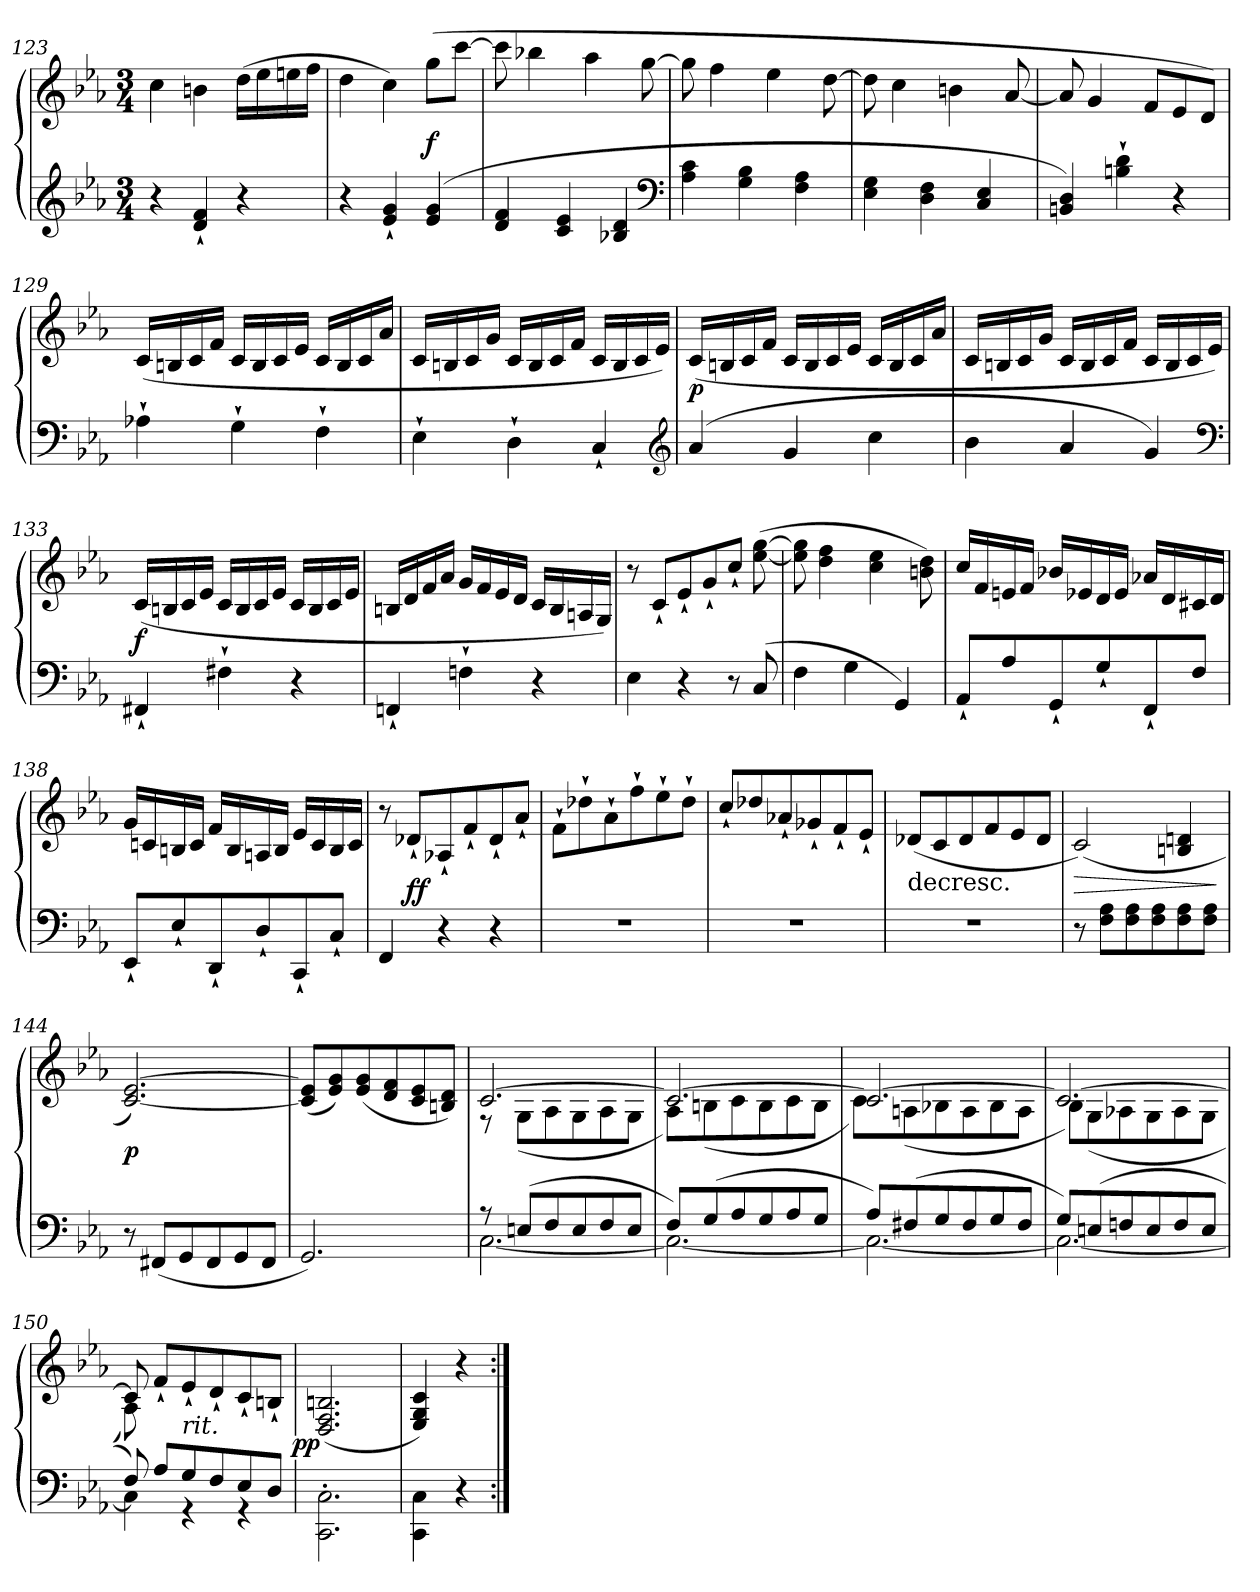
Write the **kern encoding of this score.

**kern	**kern	**dynam
*part1	*part1	*part1
*staff2	*staff1	*staff1/2
!!LO:LB:g=z
*clefG2	*clefG2	*
*k[b-e-a-]	*k[b-e-a-]	*
*c:	*c:	*
*M3/4	*M3/4	*
=123	=123	=123
4r	4cc	.
4d` 4f`	4bn	.
4r	(16ddLL	.
.	16ee-	.
.	16een	.
.	16ffJJ	.
=124	=124	=124
4r	4dd	.
4e-` 4g`	4cc)	.
(4e- 4g	(8ggL	f
.	[8cccJ	.
=125	=125	=125
4d 4f	8ccc]	.
.	4bb-X	.
4c 4e-	.	.
.	4aa-	.
4B-X 4d	.	.
.	[8gg	.
*clefF4	*	*
=126	=126	=126
4A- 4c	8gg]	.
.	4ff	.
4G 4B-	.	.
.	4ee-	.
4F 4A-	.	.
.	[8dd	.
=127	=127	=127
4E- 4G	8dd]	.
.	4cc	.
4D 4F	.	.
.	4bn	.
4C/ 4E-/	.	.
.	[8a-	.
=128	=128	=128
4BBn 4D)	8a-]	.
.	4g	.
4Bn` 4d`	.	.
.	8fL	.
4r	8e-	.
.	8dJ)	.
!!LO:LB:g=z
=129	=129	=129
4A-X`	(16cLL	.
.	16Bn	.
.	16c	.
.	16fJJ	.
4G`	16cLL	.
.	16B	.
.	16c	.
.	16e-JJ	.
4F`	16cLL	.
.	16B	.
.	16c	.
.	16a-JJ	.
=130	=130	=130
4E-`	16cLL	.
.	16Bn	.
.	16c	.
.	16gJJ	.
4D`	16cLL	.
.	16B	.
.	16c	.
.	16fJJ	.
4C`	16cLL	.
.	16B	.
.	16c	.
.	16e-JJ)	.
*clefG2	*	*
=131	=131	=131
(4a-	(16cLL	p
.	16Bn	.
.	16c	.
.	16fJJ	.
4g	16cLL	.
.	16B	.
.	16c	.
.	16e-JJ	.
4cc	16cLL	.
.	16B	.
.	16c	.
.	16a-JJ	.
=132	=132	=132
4b-	16cLL	.
.	16Bn	.
.	16c	.
.	16gJJ	.
4a-	16cLL	.
.	16B	.
.	16c	.
.	16fJJ	.
4g)	16cLL	.
.	16B	.
.	16c	.
.	16e-JJ)	.
*clefF4	*	*
!!LO:LB:g=z
=133	=133	=133
4FF#X`	(16cLL	f
.	16Bn	.
.	16c	.
.	16e-JJ	.
4F#X`	16cLL	.
.	16B	.
.	16c	.
.	16e-JJ	.
4r	16cLL	.
.	16B	.
.	16c	.
.	16e-JJ	.
=134	=134	=134
4FFn`	16BnLL	.
.	16d	.
.	16f	.
.	16a-JJ	.
4Fn`	16gLL	.
.	16f	.
.	16e-	.
.	16dJJ	.
4r	16cLL	.
.	16B	.
.	16An	.
.	16GJJ)	.
=135	=135	=135
4E-	8r	.
.	8c`L	.
4r	8e-`	.
.	8g`	.
8r	8cc`J	.
(8C	([8ee- [8gg	.
=136	=136	=136
4F	8ee-] 8gg]	.
.	4dd 4ff	.
4G	.	.
.	4cc 4ee-	.
4GG)	.	.
.	8bn 8dd)	.
!!LO:LB:g=z
=137	=137	=137
8AA-`L	16ccLL	.
.	16f	.
8A-	16en	.
.	16fJJ	.
8GG`	16b-XLL	.
.	16e-X	.
8G`	16d	.
.	16e-JJ	.
8FF`	16a-XLL	.
.	16d	.
8FJ	16c#X	.
.	16dJJ	.
=138	=138	=138
8EE-`L	16gLL	.
.	16cn	.
8E-`	16Bn	.
.	16cJJ	.
8DD`	16fLL	.
.	16B	.
8D`	16An	.
.	16BJJ	.
8CC`	16e-LL	.
.	16c	.
8C`J	16B	.
.	16cJJ	.
=139	=139	=139
4FF	8r	.
.	8d-X`L	ff
4r	8A-X`	.
.	8f`	.
4r	8d-`	.
.	8a-`J	.
=140	=140	=140
2.r	8f`L	.
.	8dd-X`	.
.	8a-`	.
.	8ff`	.
.	8ee-`	.
.	8dd-`J	.
!!LO:LB:g=z
=141	=141	=141
2.r	8cc`L	.
.	8dd-X	.
.	8a-X`	.
.	8g-X`	.
.	8f`	.
.	8e-`J	.
=142	=142	=142
!	!LO:TX:c:t=decresc.	!
2.r	(8d-XL	.
.	8c	.
.	8d-	.
.	8f	.
.	8e-	.
.	8d-J	.
=143	=143	=143
8r	(2c)	>
8F 8A-L	.	.
8F 8A-	.	.
8F 8A-	.	.
8F 8A-	4Bn 4dn	.
8F 8A-J	.	.
.	.	]
=144	=144	=144
8r	[2.c [2.e-)	p
(8FF#XL	.	.
8GG	.	.
8FF#	.	.
8GG	.	.
8FF#J	.	.
=145	=145	=145
2.GG)	(8c] 8e-]L	.
.	8e- 8g)	.
.	(8e- 8g	.
.	8d 8f	.
.	8c 8e-	.
.	8Bn 8dJ)	.
=146	=146	=146
*^	*^	*
8r	[2.C	[2.c	8r	.
(8EnL	.	.	(8GL	.
8F	.	.	8A-	.
8E	.	.	8G	.
8F	.	.	8A-	.
8EJ	.	.	8GJ	.
!!LO:LB:g=z	!!
=147	=147	=147	=147	=147
8FL)	2.C_	2.c_	8A-L)	.
(8G	.	.	(8Bn	.
8A-	.	.	8c	.
8G	.	.	8B	.
8A-	.	.	8c	.
8GJ	.	.	8BJ	.
=148	=148	=148	=148	=148
8A-L)	2.C_	2.c_	8cL)	.
(8F#X	.	.	(8An	.
8G	.	.	8B-X	.
8F#	.	.	8A	.
8G	.	.	8B-	.
8F#J	.	.	8AJ	.
=149	=149	=149	=149	=149
8GL)	2.C_	2.c_	8B-L)	.
(8En	.	.	(8G	.
8Fn	.	.	8A-X	.
8E	.	.	8G	.
8F	.	.	8A-	.
8EJ	.	.	8GJ	.
=150	=150	=150	=150	=150
8F)	4C]	8c]	8A-)	.
8A-L	.	8f`>/L	8ryy	.
!	!	!LO:TX:c:i:t=rit.	!	!
8G	4rGG	8e-`>/	2ryy	.
8F	.	8d`>/	.	.
8E-	4rGG	8c`>/	.	.
8DJ	.	8Bn`>/J	.	.
*v	*v	*	*	*
*	*v	*v	*
=151	=151	=151
!	!	!LO:DY:rj
2.CC'\ 2.C'\	(>2.D/ 2.F/ 2.Bn/	pp
=152	=152	=152
4CC\ 4C\	4E-/ 4G/ 4c/)	.
4r	4r	.
=:|!	=:|!	=:|!
*-	*-	*-
